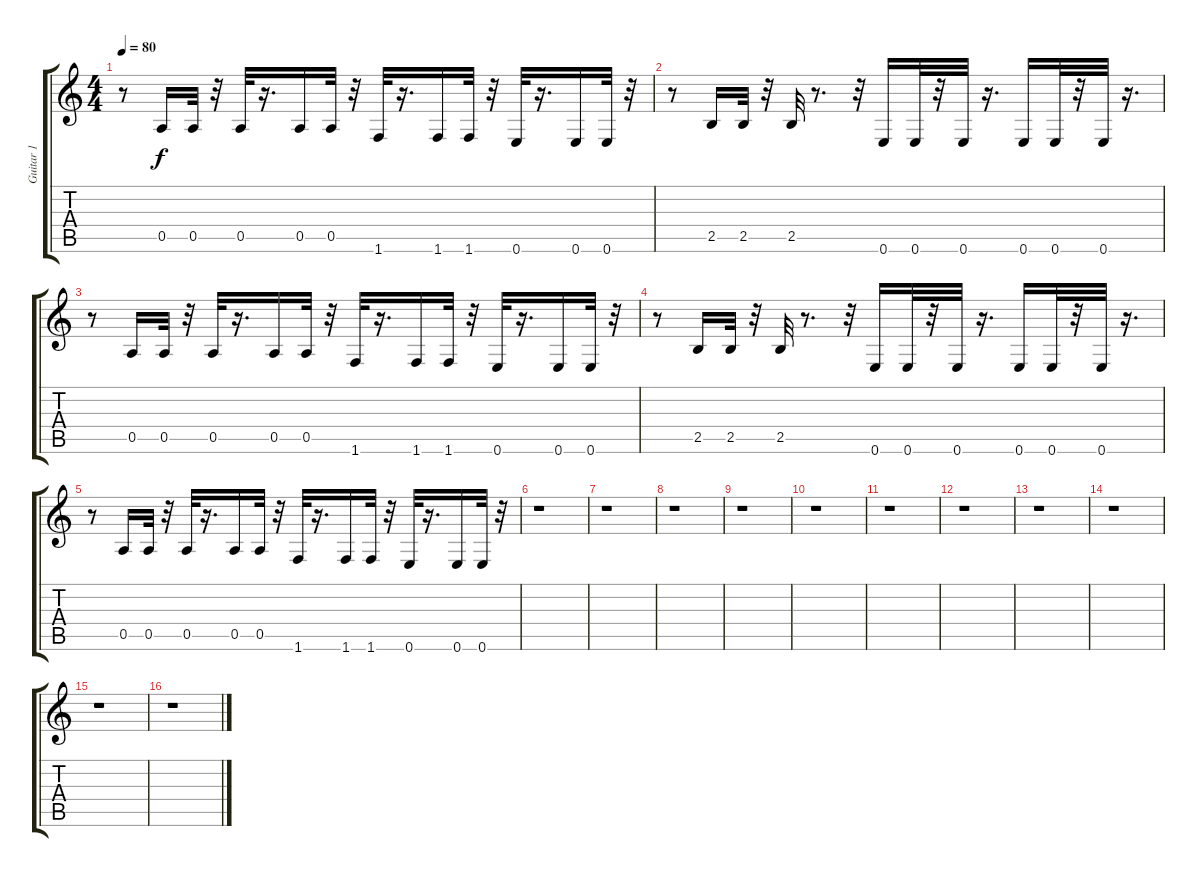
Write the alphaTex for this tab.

\track ("Guitar 1" "Guitar 1") {instrument overdrivenguitar}
\staff {score tabs}
\tuning (E4 B3 G3 D3 A2 E2) {hide}
\ts (4 4)
\tempo 80
\clef g2
\ks c
r.8{dy f} 0.5.16 0.5.32 r.32 0.5.32 r.16{d} 0.5.16 0.5.32 r.32 1.6.32 r.16{d} 1.6.16 1.6.32 r.32 0.6.32 r.16{d} 0.6.16 0.6.32 r.32 |
r.8 2.5.16 2.5.32 r.32 2.5.32 r.8{d} r.32 0.6.16 0.6.32 r.32 0.6.32 r.16{d} 0.6.16 0.6.32 r.32 0.6.32 r.16{d} |
r.8 0.5.16 0.5.32 r.32 0.5.32 r.16{d} 0.5.16 0.5.32 r.32 1.6.32 r.16{d} 1.6.16 1.6.32 r.32 0.6.32 r.16{d} 0.6.16 0.6.32 r.32 |
r.8 2.5.16 2.5.32 r.32 2.5.32 r.8{d} r.32 0.6.16 0.6.32 r.32 0.6.32 r.16{d} 0.6.16 0.6.32 r.32 0.6.32 r.16{d} |
r.8 0.5.16 0.5.32 r.32 0.5.32 r.16{d} 0.5.16 0.5.32 r.32 1.6.32 r.16{d} 1.6.16 1.6.32 r.32 0.6.32 r.16{d} 0.6.16 0.6.32 r.32 |
r.1 |
r.1 |
r.1 |
r.1 |
r.1 |
r.1 |
r.1 |
r.1 |
r.1 |
r.1 |
r.1
